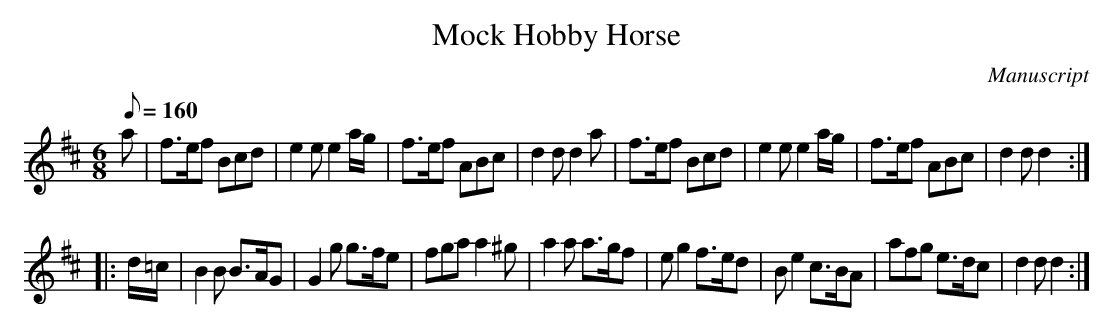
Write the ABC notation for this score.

X:1
T: Mock Hobby Horse
M:6/8
L:1/8
Q:160
O:Manuscript
K:D
a|f>ef Bcd| e2 e e2 a/2g/2|f>ef ABc| d2 d d2 a|f>ef Bcd| e2 e e2 a/2g/2| f>ef ABc|d2 d d2 :|
|:d/2=c/2|B2 B B>AG|G2 g g>fe|fga a2^g|a2 a a>gf|e g2 f>ed| B e2 c>BA| afg e>dc| d2 d d2:|
